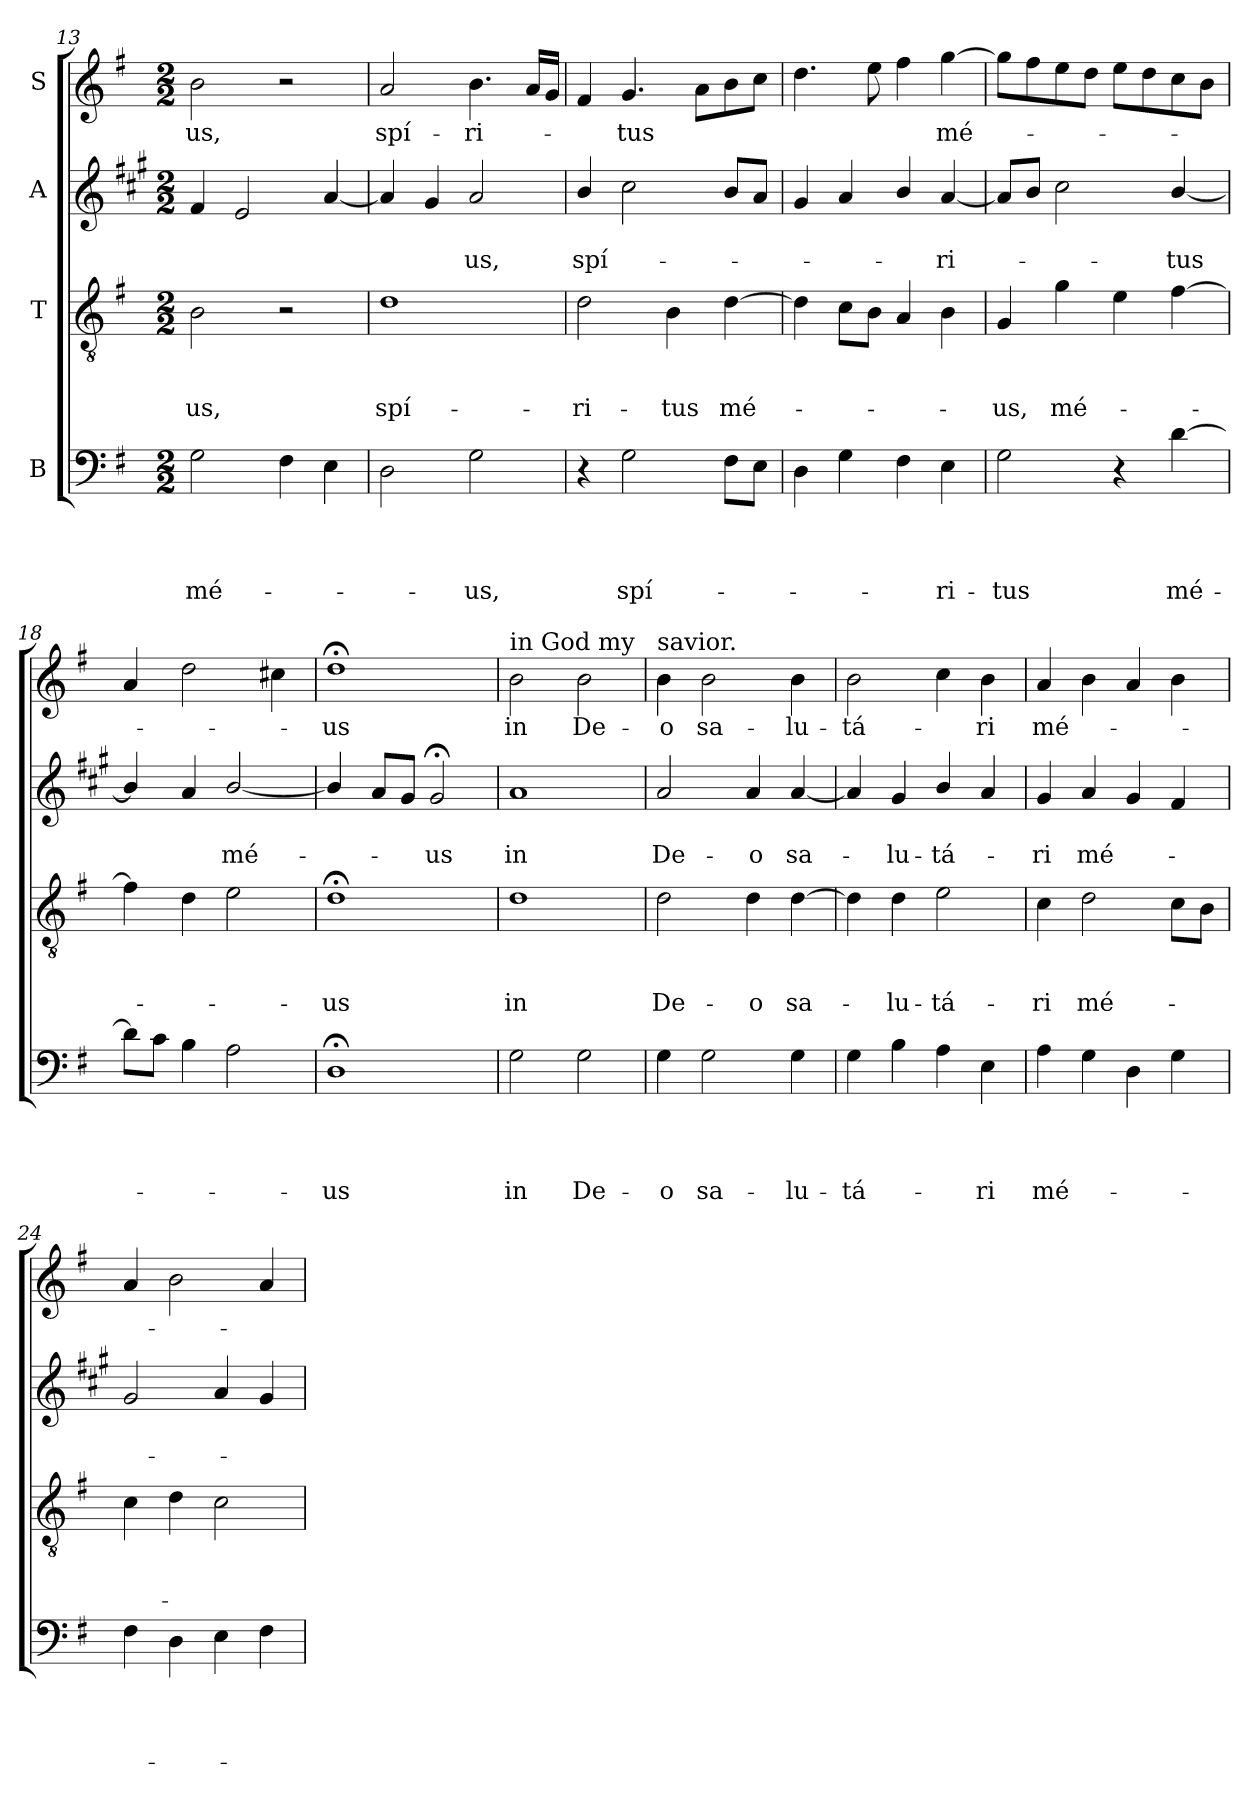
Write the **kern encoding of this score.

**kern	**text	**text	**text	**text	**kern	**text	**text	**text	**kern	**text	**text	**kern	**text
*part4	*part4	*part4	*part4	*part4	*part3	*part3	*part3	*part3	*part2	*part2	*part2	*part1	*part1
*staff4	*staff4	*staff4	*staff4	*staff4	*staff3	*staff3	*staff3	*staff3	*staff2	*staff2	*staff2	*staff1	*staff1
*I"B	*	*	*	*	*I"T	*	*	*	*I"A	*	*	*I"S	*
!!LO:PB:g=z
*clefF4	*	*	*	*	*clefGv2	*	*	*	*clefG2	*	*	*clefG2	*
*	*	*	*	*	*	*	*	*	*ITrd1c2	*	*	*	*
*k[f#]	*	*	*	*	*k[f#]	*	*	*	*k[f#]	*	*	*k[f#]	*
*G:	*	*	*	*	*G:	*	*	*	*G:	*	*	*G:	*
*M2/2	*	*	*	*	*M2/2	*	*	*	*M2/2	*	*	*M2/2	*
=13	=13	=13	=13	=13	=13	=13	=13	=13	=13	=13	=13	=13	=13
!	!	!	!	!LO:LY:b	!	!	!	!LO:LY:b	!	!	!	!	!LO:LY:b
2G\	.	.	.	mé-	2B\	.	.	-us,	4e/	.	.	2b\	-us,
.	.	.	.	.	.	.	.	.	2d/	.	.	.	.
4F#\	.	.	.	.	2r	.	.	.	.	.	.	2r	.
4E\	.	.	.	.	.	.	.	.	[4g/	.	.	.	.
=14	=14	=14	=14	=14	=14	=14	=14	=14	=14	=14	=14	=14	=14
!	!	!	!	!	!	!	!	!LO:LY:b	!	!	!	!	!LO:LY:b
2D\	.	.	.	.	1d	.	.	spí-	4g/]	.	.	2a/	spí-
.	.	.	.	.	.	.	.	.	4f#/	.	.	.	.
!	!	!	!	!LO:LY:b	!	!	!	!	!	!	!LO:LY:b	!	!LO:LY:b
2G\	.	.	.	-us,	.	.	.	.	2g/	.	-us,	4.b\	-ri-
.	.	.	.	.	.	.	.	.	.	.	.	16a/LL	.
.	.	.	.	.	.	.	.	.	.	.	.	16g/JJ	.
=15	=15	=15	=15	=15	=15	=15	=15	=15	=15	=15	=15	=15	=15
!	!	!	!	!	!	!	!	!LO:LY:b	!	!	!LO:LY:b	!	!
4r	.	.	.	.	2d\	.	.	-ri-	4a/	.	spí-	4f#/	.
!	!	!	!	!LO:LY:b	!	!	!	!	!	!	!	!	!LO:LY:b
2G\	.	.	.	spí-	.	.	.	.	2b\	.	.	4.g/	-tus
!	!	!	!	!	!	!	!	!LO:LY:b	!	!	!	!	!
.	.	.	.	.	4B\	.	.	-tus	.	.	.	.	.
.	.	.	.	.	.	.	.	.	.	.	.	8a\L	.
!	!	!	!	!	!	!	!	!LO:LY:b	!	!	!	!	!
8F#\L	.	.	.	.	[4d\	.	.	mé-	8a/L	.	.	8b\	.
8E\J	.	.	.	.	.	.	.	.	8g/J	.	.	8cc\J	.
=16	=16	=16	=16	=16	=16	=16	=16	=16	=16	=16	=16	=16	=16
4D\	.	.	.	.	4d\]	.	.	.	4f#/	.	.	4.dd\	.
4G\	.	.	.	.	8c\L	.	.	.	4g/	.	.	.	.
.	.	.	.	.	8B\J	.	.	.	.	.	.	8ee\	.
4F#\	.	.	.	.	4A/	.	.	.	4a/	.	.	4ff#\	.
!	!	!	!	!LO:LY:b	!	!	!	!	!	!	!LO:LY:b	!	!LO:LY:b
4E\	.	.	.	-ri-	4B\	.	.	.	[4g/	.	-ri-	[4gg\	mé-
=17	=17	=17	=17	=17	=17	=17	=17	=17	=17	=17	=17	=17	=17
!	!	!	!	!LO:LY:b	!	!	!	!LO:LY:b	!	!	!	!	!
2G\	.	.	.	-tus	4G/	.	.	-us,	8g/L]	.	.	8gg\L]	.
.	.	.	.	.	.	.	.	.	8a/J	.	.	8ff#\	.
!	!	!	!	!	!	!	!	!LO:LY:b	!	!	!	!	!
.	.	.	.	.	4g\	.	.	mé-	2b\	.	.	8ee\	.
.	.	.	.	.	.	.	.	.	.	.	.	8dd\J	.
4r	.	.	.	.	4e\	.	.	.	.	.	.	8ee\L	.
.	.	.	.	.	.	.	.	.	.	.	.	8dd\	.
!	!	!	!	!LO:LY:b	!	!	!	!	!	!	!LO:LY:b	!	!
[4d\	.	.	.	mé-	[4f#\	.	.	.	[4a/	.	-tus	8cc\	.
.	.	.	.	.	.	.	.	.	.	.	.	8b\J	.
!!LO:LB:g=z
=18	=18	=18	=18	=18	=18	=18	=18	=18	=18	=18	=18	=18	=18
8d\L]	.	.	.	.	4f#\]	.	.	.	4a/]	.	.	4a/	.
8c\J	.	.	.	.	.	.	.	.	.	.	.	.	.
4B\	.	.	.	.	4d\	.	.	.	4g/	.	.	2dd\	.
!	!	!	!	!	!	!	!	!	!	!	!LO:LY:b	!	!
2A\	.	.	.	.	2e\	.	.	.	[2a/	.	mé-	.	.
.	.	.	.	.	.	.	.	.	.	.	.	4cc#\	.
=19	=19	=19	=19	=19	=19	=19	=19	=19	=19	=19	=19	=19	=19
!	!	!	!	!LO:LY:b	!	!	!	!LO:LY:b	!	!	!	!	!LO:LY:b
1D;<	.	.	.	-us	1d;<	.	.	-us	4a/]	.	.	1dd;<	-us
.	.	.	.	.	.	.	.	.	8g/L	.	.	.	.
.	.	.	.	.	.	.	.	.	8f#/J	.	.	.	.
!	!	!	!	!	!	!	!	!	!	!	!LO:LY:b	!	!
.	.	.	.	.	.	.	.	.	2f#;/	.	-us	.	.
=20	=20	=20	=20	=20	=20	=20	=20	=20	=20	=20	=20	=20	=20
!	!	!	!	!	!	!	!	!	!	!	!	!LO:TX:a:t=in God my	!
!	!	!	!	!LO:LY:b	!	!	!	!LO:LY:b	!	!	!LO:LY:b	!	!LO:LY:b
2G\	.	.	.	in	1d	.	.	in	1g	.	in	2b\	in
!	!	!	!	!LO:LY:b	!	!	!	!	!	!	!	!	!LO:LY:b
2G\	.	.	.	De-	.	.	.	.	.	.	.	2b\	De-
=21	=21	=21	=21	=21	=21	=21	=21	=21	=21	=21	=21	=21	=21
!	!	!	!	!	!	!	!	!	!	!	!	!LO:TX:a:t=savior.	!
!	!	!	!	!LO:LY:b	!	!	!	!LO:LY:b	!	!	!LO:LY:b	!	!LO:LY:b
4G\	.	.	.	-o	2d\	.	.	De-	2g/	.	De-	4b\	-o
!	!	!	!	!LO:LY:b	!	!	!	!	!	!	!	!	!LO:LY:b
2G\	.	.	.	sa-	.	.	.	.	.	.	.	2b\	sa-
!	!	!	!	!	!	!	!	!LO:LY:b	!	!	!LO:LY:b	!	!
.	.	.	.	.	4d\	.	.	-o	4g/	.	-o	.	.
!	!	!	!	!LO:LY:b	!	!	!	!LO:LY:b	!	!	!LO:LY:b	!	!LO:LY:b
4G\	.	.	.	-lu-	[4d\	.	.	sa-	[4g/	.	sa-	4b\	-lu-
=22	=22	=22	=22	=22	=22	=22	=22	=22	=22	=22	=22	=22	=22
!	!	!	!	!LO:LY:b	!	!	!	!	!	!	!	!	!LO:LY:b
4G\	.	.	.	-tá-	4d\]	.	.	.	4g/]	.	.	2b\	-tá-
!	!	!	!	!	!	!	!	!LO:LY:b	!	!	!LO:LY:b	!	!
4B\	.	.	.	.	4d\	.	.	-lu-	4f#/	.	-lu-	.	.
!	!	!	!	!	!	!	!	!LO:LY:b	!	!	!LO:LY:b	!	!
4A\	.	.	.	.	2e\	.	.	-tá-	4a/	.	-tá-	4cc\	.
!	!	!	!	!LO:LY:b	!	!	!	!	!	!	!	!	!LO:LY:b
4E\	.	.	.	-ri	.	.	.	.	4g/	.	.	4b\	-ri
=23	=23	=23	=23	=23	=23	=23	=23	=23	=23	=23	=23	=23	=23
!	!	!	!	!LO:LY:b	!	!	!	!LO:LY:b	!	!	!LO:LY:b	!	!LO:LY:b
4A\	.	.	.	mé-	4c\	.	.	-ri	4f#/	.	-ri	4a/	mé-
!	!	!	!	!	!	!	!	!LO:LY:b	!	!	!LO:LY:b	!	!
4G\	.	.	.	.	2d\	.	.	mé-	4g/	.	mé-	4b\	.
4D\	.	.	.	.	.	.	.	.	4f#/	.	.	4a/	.
4G\	.	.	.	.	8c\L	.	.	.	4e/	.	.	4b\	.
.	.	.	.	.	8B\J	.	.	.	.	.	.	.	.
!!LO:PB:g=z
=24	=24	=24	=24	=24	=24	=24	=24	=24	=24	=24	=24	=24	=24
4F#\	.	.	.	.	4c\	.	.	.	2f#/	.	.	4a/	.
4D\	.	.	.	.	4d\	.	.	.	.	.	.	2b\	.
4E\	.	.	.	.	2c\	.	.	.	4g/	.	.	.	.
4F#\	.	.	.	.	.	.	.	.	4f#/	.	.	4a/	.
=	=	=	=	=	=	=	=	=	=	=	=	=	=
*-	*-	*-	*-	*-	*-	*-	*-	*-	*-	*-	*-	*-	*-
